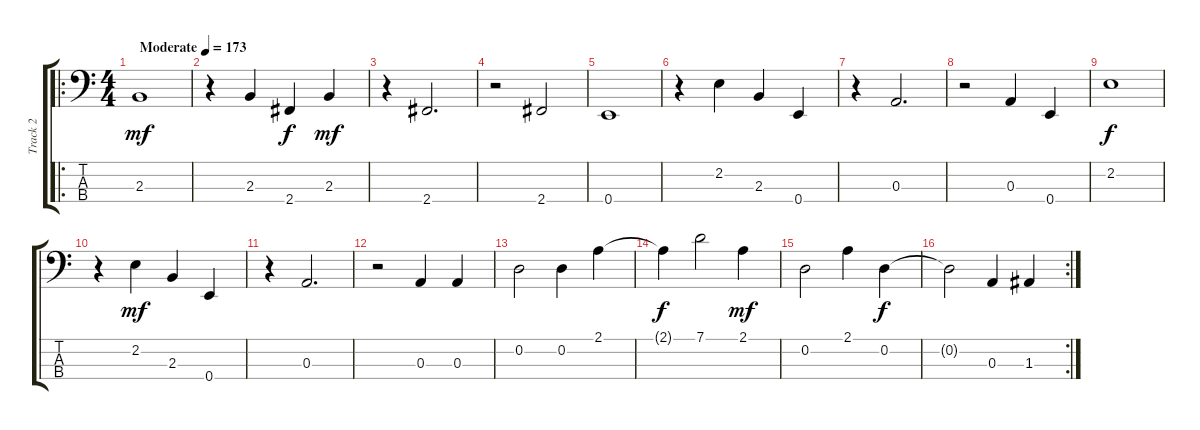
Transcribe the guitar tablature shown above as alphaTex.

\track ("Track 2" "Track 2") {instrument electricbassfinger}
\staff {score tabs}
\tuning (G2 D2 A1 E1) {hide}
\ro
\ts (4 4)
\tempo (173 "Moderate")
\clef f4
\ks c
2.3.1{dy mf instrument electricbassfinger} |
r.4 2.3.4 2.4.4{dy f} 2.3.4{dy mf} |
r.4 2.4.2{d} |
r.2 2.4.2 |
0.4.1 |
r.4 2.2.4 2.3.4 0.4.4 |
r.4 0.3.2{d} |
r.2 0.3.4 0.4.4 |
2.2.1{dy f} |
r.4 2.2.4{dy mf} 2.3.4 0.4.4 |
r.4 0.3.2{d} |
r.2 0.3.4 0.3.4 |
0.2.2 0.2.4 2.1.4 |
2.1{t}.4{dy f} 7.1.2 2.1.4{dy mf} |
0.2.2 2.1.4 0.2.4{dy f} |
\rc 2
0.2{t}.2 0.3.4 1.3.4
